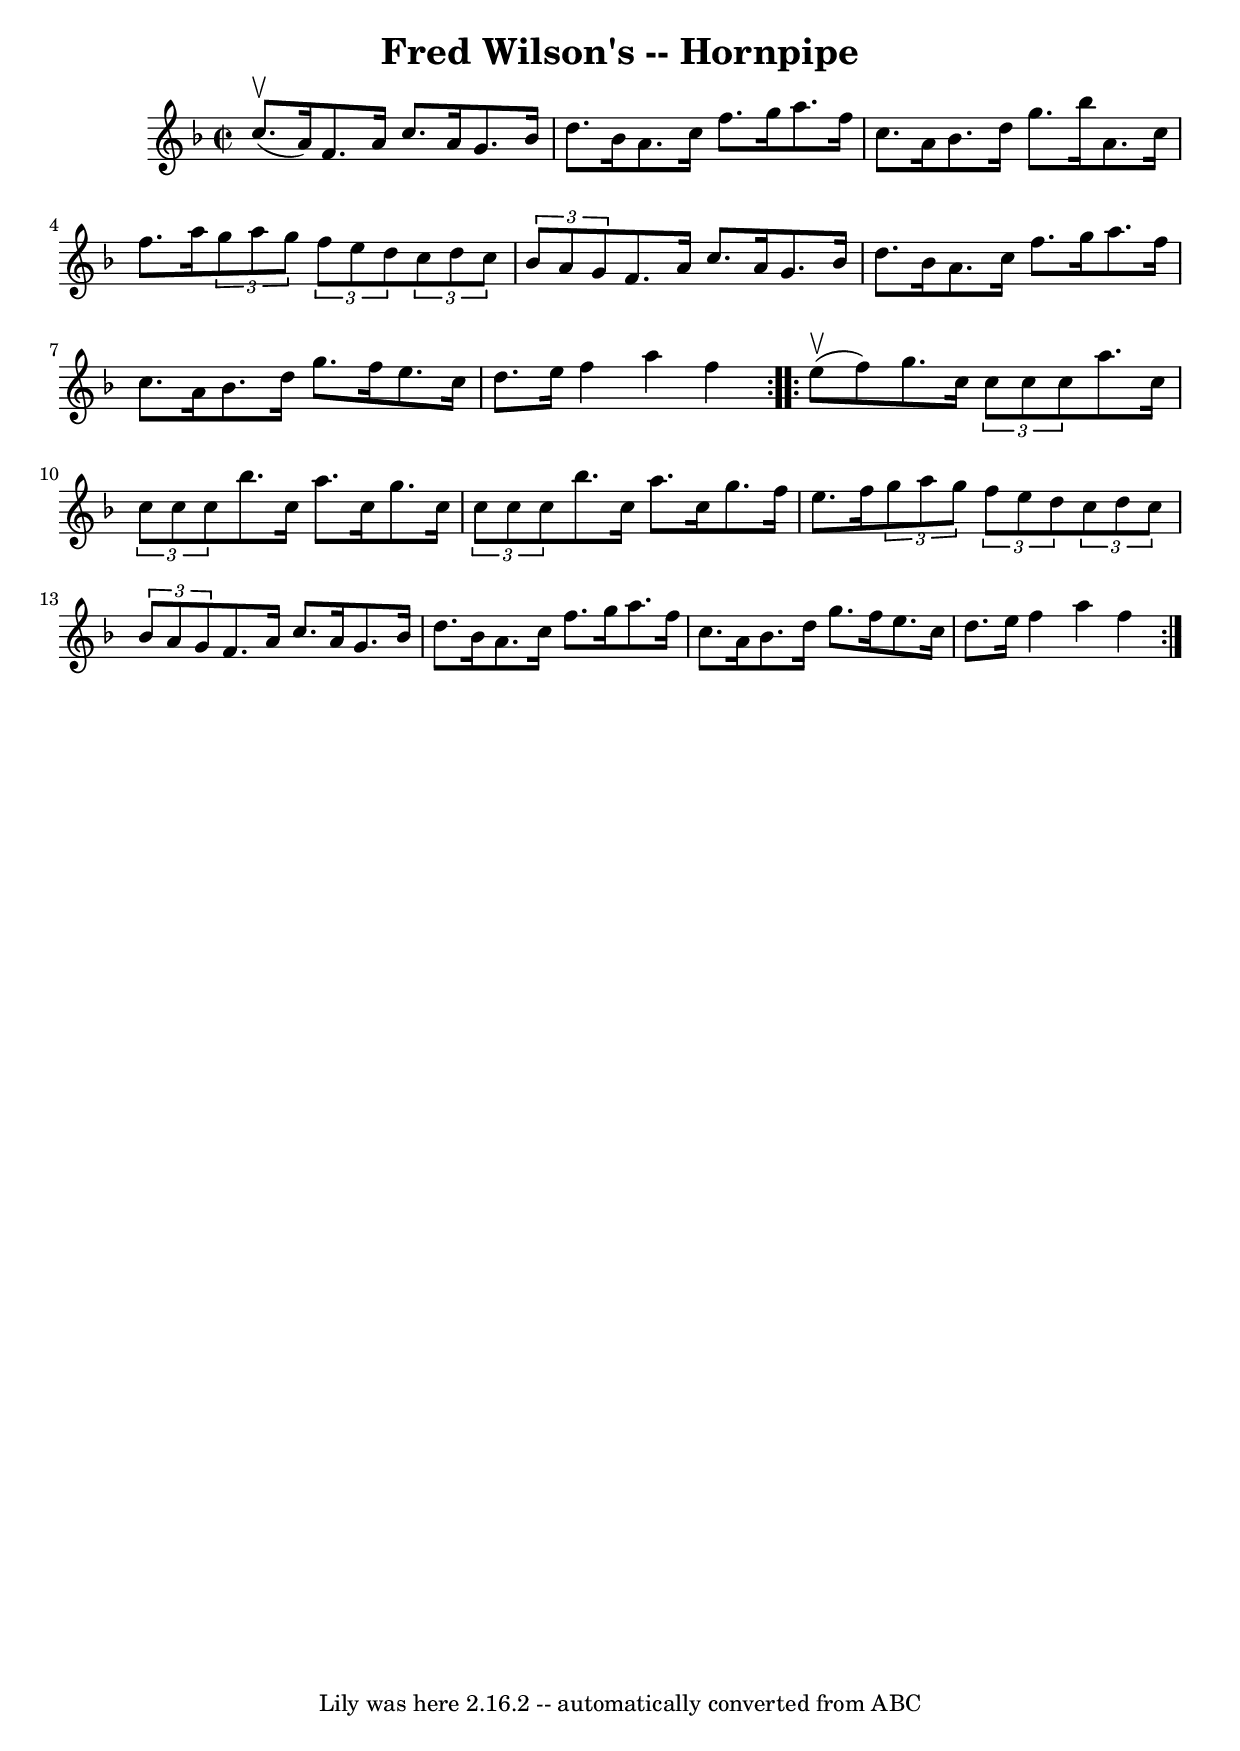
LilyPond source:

\version "2.16.2"
\include "Mammoth.ily"
\header {
	%% book = "Cole's 1000 Fiddle Tunes"
	crossRefNumber = "1"
	footnotes = ""
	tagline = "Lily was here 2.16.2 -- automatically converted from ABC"
	title = "Fred Wilson's -- Hornpipe"
}
voicedefault =  {


\repeat volta 2 {
\override Staff.TimeSignature #'style = #'C
 \time 2/2 
\key f \major c''8. (^\upbow a'16) |
 f'8. a'16  
 c''8. a'16 g'8. bes'16 d''8. bes'16  |
 a'8. c''16  
 f''8. g''16 a''8. f''16 c''8. a'16  |
 bes'8.    
d''16 g''8. bes''16 a'8. c''16 f''8. a''16  |
 
\times 2/3 { g''8 a''8 g''8  }   \times 2/3 { f''8 e''8 d''8  } 
  \times 2/3 { c''8 d''8 c''8  }   \times 2/3 { bes'8 a'8 g'8  
} |
 f'8. a'16 c''8. a'16 g'8. bes'16 d''8.    
bes'16  |
 a'8. c''16 f''8. g''16 a''8. f''16 c''8.   
 a'16  |
 bes'8. d''16 g''8. f''16 e''8. c''16    
d''8. e''16  |
 f''4 a''4 f''4  }     \repeat volta 2 {     
e''8 (^\upbow f''8) |
 g''8. c''16  \times 2/3 { c''8 c''8 
 c''8  } a''8. c''16  \times 2/3 { c''8 c''8 c''8  } |
   
bes''8. c''16 a''8. c''16 g''8. c''16  \times 2/3 { c''8    
c''8 c''8  } |
 bes''8. c''16 a''8. c''16 g''8.    
f''16 e''8. f''16  |
 \times 2/3 { g''8 a''8 g''8  }   
\times 2/3 { f''8 e''8 d''8  }   \times 2/3 { c''8 d''8 c''8  } 
  \times 2/3 { bes'8 a'8 g'8  } |
 f'8. a'16 c''8.    
a'16 g'8. bes'16 d''8. bes'16  |
 a'8. c''16 f''8.    
g''16 a''8. f''16 c''8. a'16  |
 bes'8. d''16 g''8. 
 f''16 e''8. c''16 d''8. e''16  |
 f''4 a''4 f''4  
}   
}

\score{
    <<

	\context Staff="default"
	{
	    \voicedefault 
	}

    >>
	\layout {
	}
	\midi {}
}
